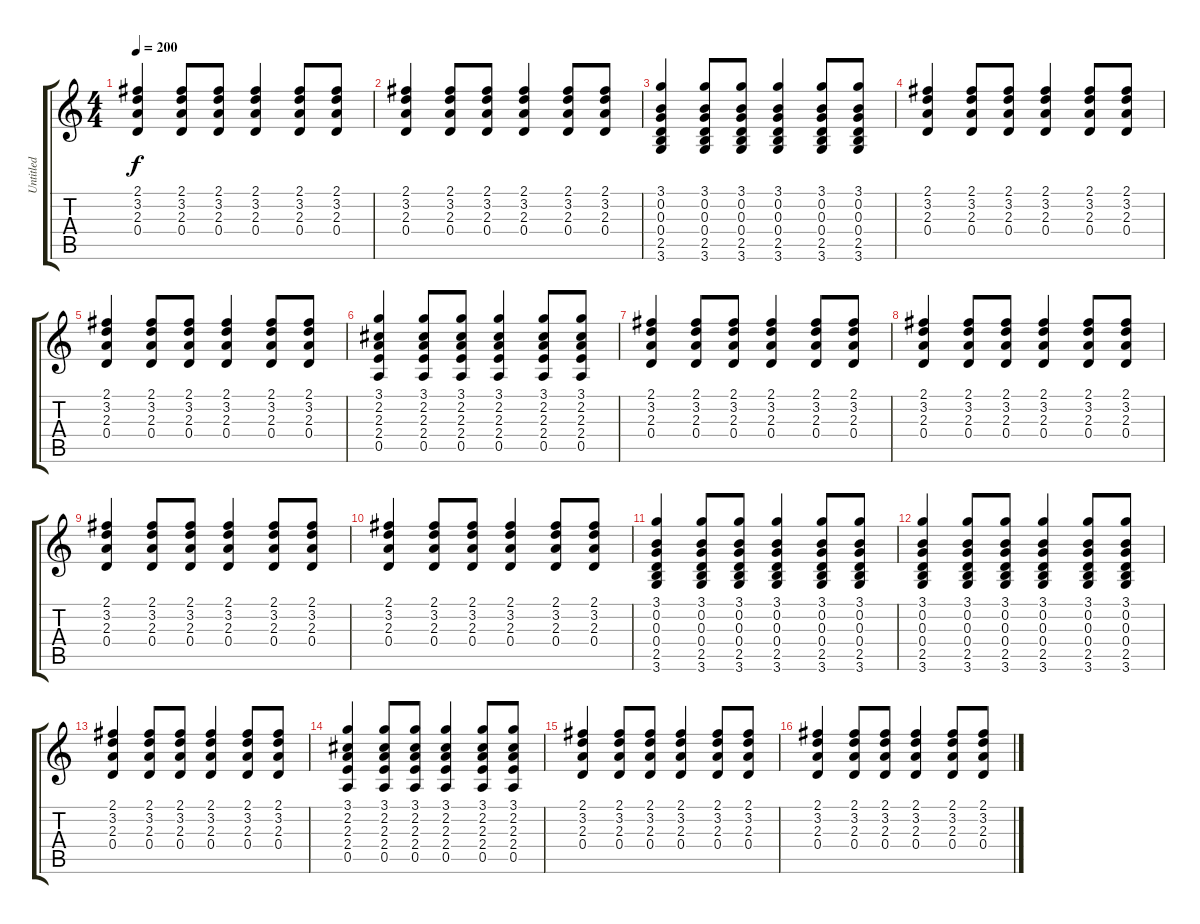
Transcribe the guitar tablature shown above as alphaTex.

\track ("Untitled" "Untitled") {instrument acousticguitarnylon}
\staff {score tabs}
\tuning (E4 B3 G3 D3 A2 E2) {hide}
\ts (4 4)
\tempo 200
\clef g2
\ks c
(2.1 3.2 2.3 0.4).4{dy f} (2.1 3.2 2.3 0.4).8 (2.1 3.2 2.3 0.4).8 (2.1 3.2 2.3 0.4).4 (2.1 3.2 2.3 0.4).8 (2.1 3.2 2.3 0.4).8 |
(2.1 3.2 2.3 0.4).4 (2.1 3.2 2.3 0.4).8 (2.1 3.2 2.3 0.4).8 (2.1 3.2 2.3 0.4).4 (2.1 3.2 2.3 0.4).8 (2.1 3.2 2.3 0.4).8 |
(3.1 0.2 0.3 0.4 2.5 3.6).4 (3.1 0.2 0.3 0.4 2.5 3.6).8 (3.1 0.2 0.3 0.4 2.5 3.6).8 (3.1 0.2 0.3 0.4 2.5 3.6).4 (3.1 0.2 0.3 0.4 2.5 3.6).8 (3.1 0.2 0.3 0.4 2.5 3.6).8 |
(2.1 3.2 2.3 0.4).4 (2.1 3.2 2.3 0.4).8 (2.1 3.2 2.3 0.4).8 (2.1 3.2 2.3 0.4).4 (2.1 3.2 2.3 0.4).8 (2.1 3.2 2.3 0.4).8 |
(2.1 3.2 2.3 0.4).4 (2.1 3.2 2.3 0.4).8 (2.1 3.2 2.3 0.4).8 (2.1 3.2 2.3 0.4).4 (2.1 3.2 2.3 0.4).8 (2.1 3.2 2.3 0.4).8 |
(3.1 2.2 2.3 2.4 0.5).4 (3.1 2.2 2.3 2.4 0.5).8 (3.1 2.2 2.3 2.4 0.5).8 (3.1 2.2 2.3 2.4 0.5).4 (3.1 2.2 2.3 2.4 0.5).8 (3.1 2.2 2.3 2.4 0.5).8 |
(2.1 3.2 2.3 0.4).4 (2.1 3.2 2.3 0.4).8 (2.1 3.2 2.3 0.4).8 (2.1 3.2 2.3 0.4).4 (2.1 3.2 2.3 0.4).8 (2.1 3.2 2.3 0.4).8 |
(2.1 3.2 2.3 0.4).4 (2.1 3.2 2.3 0.4).8 (2.1 3.2 2.3 0.4).8 (2.1 3.2 2.3 0.4).4 (2.1 3.2 2.3 0.4).8 (2.1 3.2 2.3 0.4).8 |
(2.1 3.2 2.3 0.4).4 (2.1 3.2 2.3 0.4).8 (2.1 3.2 2.3 0.4).8 (2.1 3.2 2.3 0.4).4 (2.1 3.2 2.3 0.4).8 (2.1 3.2 2.3 0.4).8 |
(2.1 3.2 2.3 0.4).4 (2.1 3.2 2.3 0.4).8 (2.1 3.2 2.3 0.4).8 (2.1 3.2 2.3 0.4).4 (2.1 3.2 2.3 0.4).8 (2.1 3.2 2.3 0.4).8 |
(3.1 0.2 0.3 0.4 2.5 3.6).4 (3.1 0.2 0.3 0.4 2.5 3.6).8 (3.1 0.2 0.3 0.4 2.5 3.6).8 (3.1 0.2 0.3 0.4 2.5 3.6).4 (3.1 0.2 0.3 0.4 2.5 3.6).8 (3.1 0.2 0.3 0.4 2.5 3.6).8 |
(3.1 0.2 0.3 0.4 2.5 3.6).4 (3.1 0.2 0.3 0.4 2.5 3.6).8 (3.1 0.2 0.3 0.4 2.5 3.6).8 (3.1 0.2 0.3 0.4 2.5 3.6).4 (3.1 0.2 0.3 0.4 2.5 3.6).8 (3.1 0.2 0.3 0.4 2.5 3.6).8 |
(2.1 3.2 2.3 0.4).4 (2.1 3.2 2.3 0.4).8 (2.1 3.2 2.3 0.4).8 (2.1 3.2 2.3 0.4).4 (2.1 3.2 2.3 0.4).8 (2.1 3.2 2.3 0.4).8 |
(3.1 2.2 2.3 2.4 0.5).4 (3.1 2.2 2.3 2.4 0.5).8 (3.1 2.2 2.3 2.4 0.5).8 (3.1 2.2 2.3 2.4 0.5).4 (3.1 2.2 2.3 2.4 0.5).8 (3.1 2.2 2.3 2.4 0.5).8 |
(2.1 3.2 2.3 0.4).4 (2.1 3.2 2.3 0.4).8 (2.1 3.2 2.3 0.4).8 (2.1 3.2 2.3 0.4).4 (2.1 3.2 2.3 0.4).8 (2.1 3.2 2.3 0.4).8 |
(2.1 3.2 2.3 0.4).4 (2.1 3.2 2.3 0.4).8 (2.1 3.2 2.3 0.4).8 (2.1 3.2 2.3 0.4).4 (2.1 3.2 2.3 0.4).8 (2.1 3.2 2.3 0.4).8
